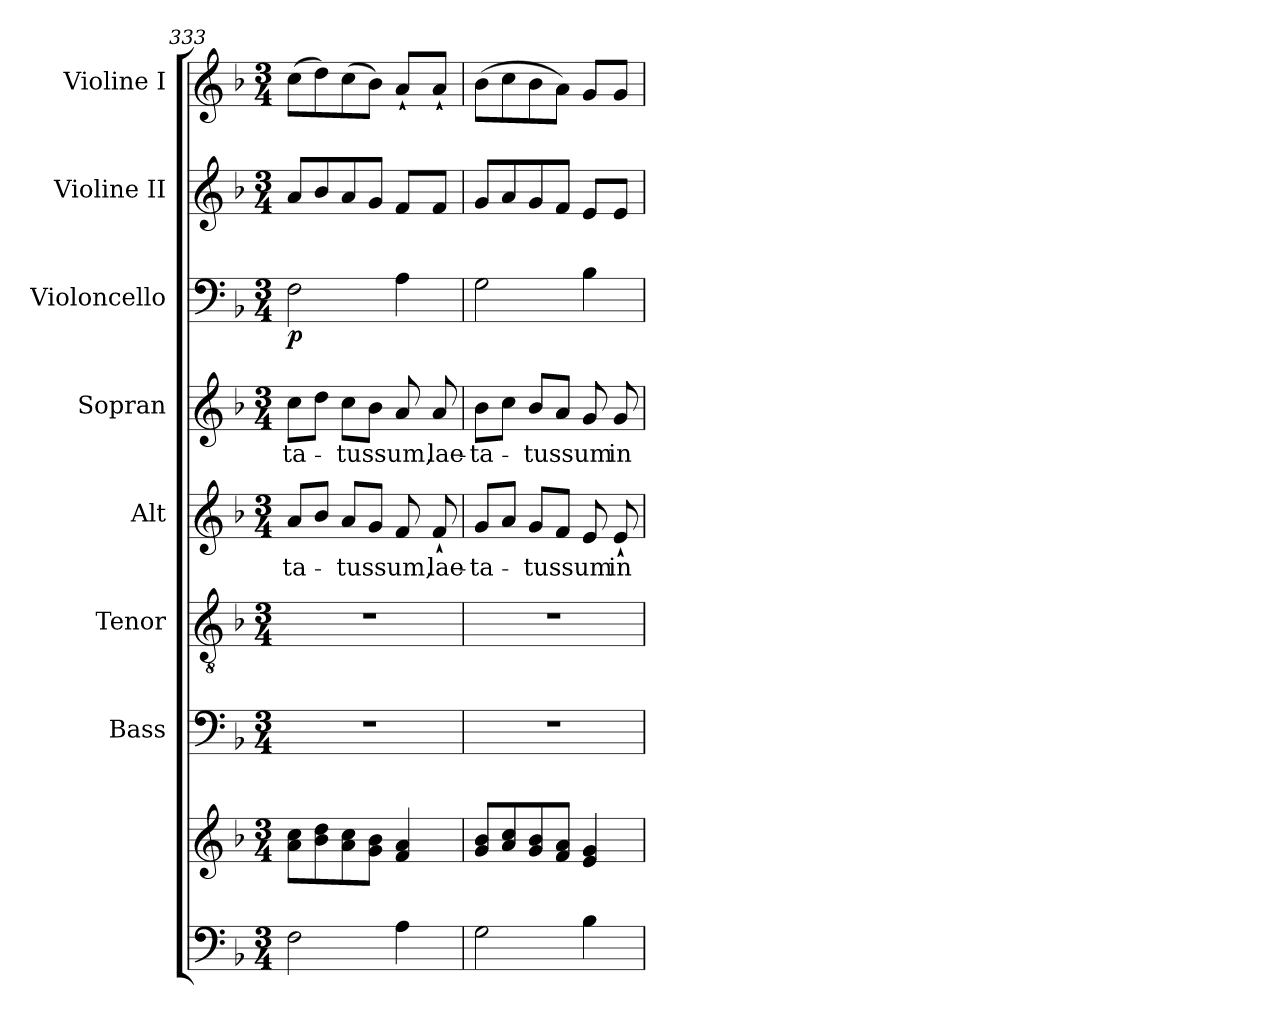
**kern	**kern	**kern	**kern	**kern	**text	**kern	**text	**kern	**dynam	**kern	**kern
*part8	*part8	*part7	*part6	*part5	*part5	*part4	*part4	*part3	*part3	*part2	*part1
*staff9	*staff8	*staff7	*staff6	*staff5	*staff5	*staff4	*staff4	*staff3	*staff3	*staff2	*staff1
*	*	*I"Bass	*I"Tenor	*I"Alt	*	*I"Sopran	*	*I"Violoncello	*	*I"Violine II	*I"Violine I
*	*	*I'B.	*I'T.	*I'A.	*	*I'S.	*	*I'Vc.	*	*I'Vl. II	*I'Vl. I
*clefF4	*clefG2	*clefF4	*clefGv2	*clefG2	*	*clefG2	*	*clefF4	*	*clefG2	*clefG2
*	*	*	*	*	*	*	*	*ITrd7c12	*	*	*
*k[b-]	*k[b-]	*k[b-]	*k[b-]	*k[b-]	*	*k[b-]	*	*k[b-]	*	*k[b-]	*k[b-]
*F:	*F:	*F:	*F:	*F:	*	*F:	*	*F:	*	*F:	*F:
*M3/4	*M3/4	*M3/4	*M3/4	*M3/4	*	*M3/4	*	*M3/4	*	*M3/4	*M3/4
=333	=333	=333	=333	=333	=333	=333	=333	=333	=333	=333	=333
!	!	!	!	!	!LO:LY:b	!	!LO:LY:b	!	!LO:DY:b	!	!
2F\	8a\ 8cc\L	2.r	2.r	8a/L	-ta-	8cc\L	-ta-	2FF\	p	8a/L	(>8cc\L
.	8b-\ 8dd\	.	.	8b-/J	.	8dd\J	.	.	.	8b-/	8dd\)
!	!	!	!	!	!LO:LY:b	!	!LO:LY:b	!	!	!	!
.	8a\ 8cc\	.	.	8a/L	-tus	8cc\L	-tus	.	.	8a/	(>8cc\
.	8g\ 8b-\J	.	.	8g/J	.	8b-\J	.	.	.	8g/J	8b-\J)
!	!	!	!	!	!LO:LY:b	!	!LO:LY:b	!	!	!	!
4A\	4f/ 4a/	.	.	8f/	sum,	8a/	sum,	4AA\	.	8f/L	8a`</L
!	!	!	!	!	!LO:LY:b	!	!LO:LY:b	!	!	!	!
.	.	.	.	8f`>/	lae-	8a/	lae-	.	.	8f/J	8a`</J
=334	=334	=334	=334	=334	=334	=334	=334	=334	=334	=334	=334
!	!	!	!	!	!LO:LY:b	!	!LO:LY:b	!	!	!	!
2G\	8g/ 8b-/L	2.r	2.r	8g/L	-ta-	8b-\L	-ta-	2GG\	.	8g/L	(>8b-\L
.	8a/ 8cc/	.	.	8a/J	.	8cc\J	.	.	.	8a/	8cc\
!	!	!	!	!	!LO:LY:b	!	!LO:LY:b	!	!	!	!
.	8g/ 8b-/	.	.	8g/L	-tus	8b-/L	-tus	.	.	8g/	8b-\
.	8f/ 8a/J	.	.	8f/J	.	8a/J	.	.	.	8f/J	8a\J)
!	!	!	!	!	!LO:LY:b	!	!LO:LY:b	!	!	!	!
4B-\	4e/ 4g/	.	.	8e/	sum	8g/	sum	4BB-\	.	8e/L	8g/L
!	!	!	!	!	!LO:LY:b	!	!LO:LY:b	!	!	!	!
.	.	.	.	8e`>/	in	8g/	in	.	.	8e/J	8g/J
=	=	=	=	=	=	=	=	=	=	=	=
*-	*-	*-	*-	*-	*-	*-	*-	*-	*-	*-	*-
